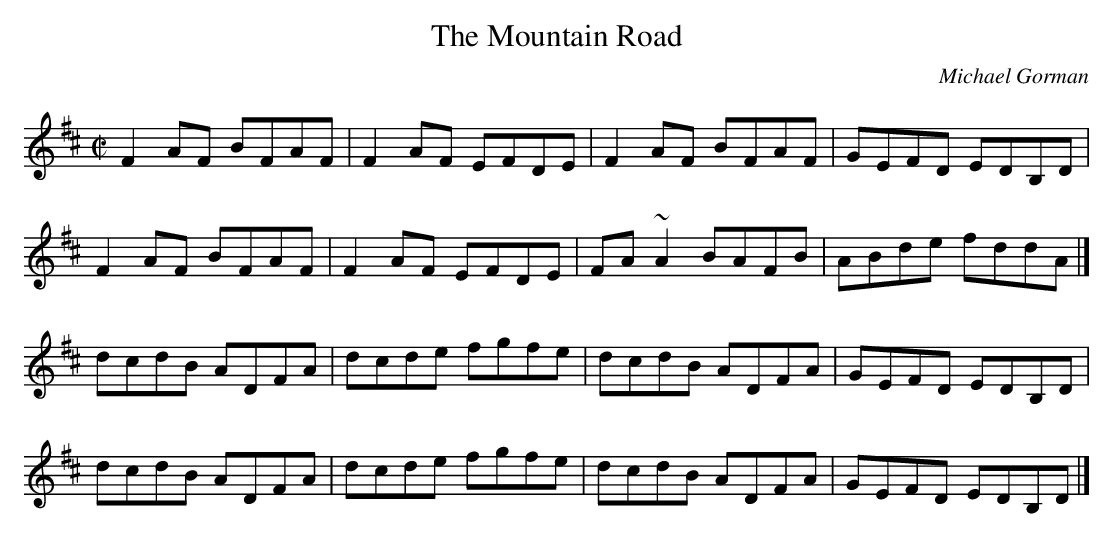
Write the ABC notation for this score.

X:1
T:Mountain Road, The
M:C|
L:1/8
C:Michael Gorman
K:D
F2AF BFAF|F2AF EFDE|F2AF BFAF|GEFD EDB,D|!
F2AF BFAF|F2AF EFDE|FA~A2 BAFB|ABde fddA|]!
dcdB ADFA|dcde fgfe|dcdB ADFA|GEFD EDB,D|!
dcdB ADFA|dcde fgfe|dcdB ADFA|GEFD EDB,D|]!
